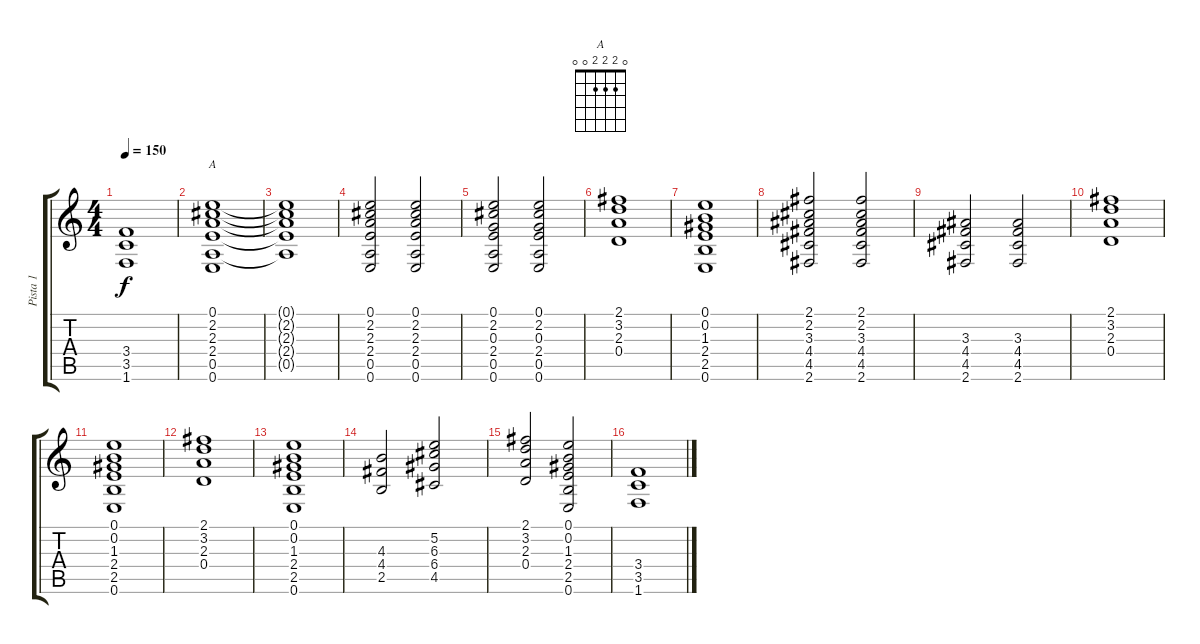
\track ("Pista 1" "Pista 1") {instrument overdrivenguitar}
\staff {score tabs}
\tuning (E4 B3 G3 D3 A2 E2) {hide}
\chord ("A" 0 2 2 2 0 0)
\ts (4 4)
\tempo 150
\clef g2
\ks c
(3.4{t} 3.5{t} 1.6{t}).1{dy f} |
(0.1 2.2 2.3 2.4 0.5 0.6).1{ch "A"} |
(0.1{t} 2.2{t} 2.3{t} 2.4{t} 0.5{t}).1 |
(0.1 2.2 2.3 2.4 0.5 0.6).2 (0.1 2.2 2.3 2.4 0.5 0.6).2 |
(0.1 2.2 0.3 2.4 0.5 0.6).2 (0.1 2.2 0.3 2.4 0.5 0.6).2 |
(2.1 3.2 2.3 0.4).1 |
(0.1 0.2 1.3 2.4 2.5 0.6).1 |
(2.1 2.2 3.3 4.4 4.5 2.6).2 (2.1 2.2 3.3 4.4 4.5 2.6).2 |
(3.3 4.4 4.5 2.6).2 (3.3 4.4 4.5 2.6).2 |
(2.1 3.2 2.3 0.4).1 |
(0.1 0.2 1.3 2.4 2.5 0.6).1 |
(2.1 3.2 2.3 0.4).1 |
(0.1 0.2 1.3 2.4 2.5 0.6).1 |
(4.3 4.4 2.5).2 (5.2 6.3 6.4 4.5).2 |
(2.1 3.2 2.3 0.4).2 (0.1 0.2 1.3 2.4 2.5 0.6).2 |
(3.4 3.5 1.6).1
